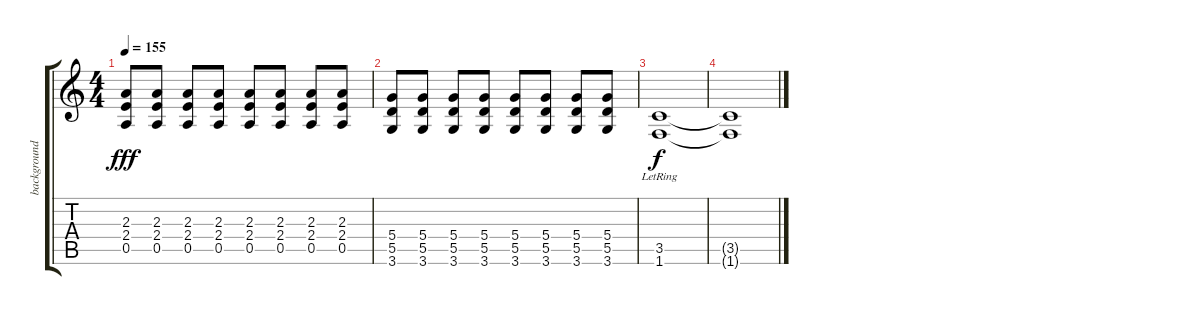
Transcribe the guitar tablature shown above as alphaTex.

\track ("background guitar" "background") {instrument distortionguitar}
\staff {score tabs}
\tuning (E4 B3 G3 D3 A2 E2) {hide}
\ts (4 4)
\tempo 155
\clef g2
\ks c
(2.3 2.4 0.5).8{dy fff} (2.3 2.4 0.5).8 (2.3 2.4 0.5).8 (2.3 2.4 0.5).8 (2.3 2.4 0.5).8 (2.3 2.4 0.5).8 (2.3 2.4 0.5).8 (2.3 2.4 0.5).8 |
(5.4 5.5 3.6).8 (5.4 5.5 3.6).8 (5.4 5.5 3.6).8 (5.4 5.5 3.6).8 (5.4 5.5 3.6).8 (5.4 5.5 3.6).8 (5.4 5.5 3.6).8 (5.4 5.5 3.6).8 |
(3.5{lr} 1.6).1{dy f} |
(3.5{t} 1.6{t}).1
